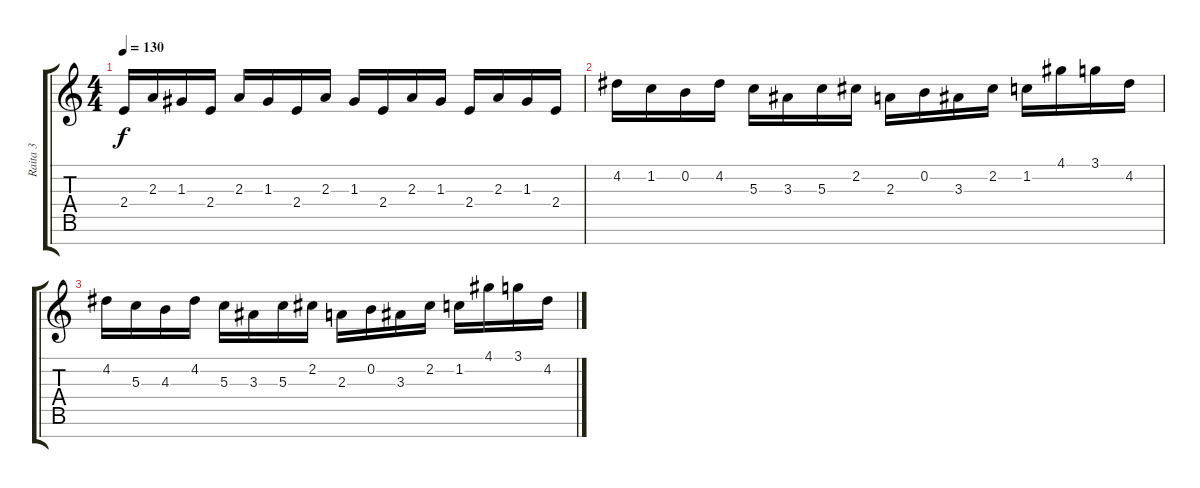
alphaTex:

\track ("Raita 3" "Raita 3") {instrument distortionguitar}
\staff {score tabs}
\tuning (E4 B3 G3 D3 A2 E2 B1) {hide}
\ts (4 4)
\tempo 130
\clef g2
\ks c
2.4.16{dy f} 2.3.16 1.3.16 2.4.16 2.3.16 1.3.16 2.4.16 2.3.16 1.3.16 2.4.16 2.3.16 1.3.16 2.4.16 2.3.16 1.3.16 2.4.16 |
4.2.16 1.2.16 0.2.16 4.2.16 5.3.16 3.3.16 5.3.16 2.2.16 2.3.16 0.2.16 3.3.16 2.2.16 1.2.16 4.1.16 3.1.16 4.2.16 |
4.2.16 5.3.16 4.3.16 4.2.16 5.3.16 3.3.16 5.3.16 2.2.16 2.3.16 0.2.16 3.3.16 2.2.16 1.2.16 4.1.16 3.1.16 4.2.16
